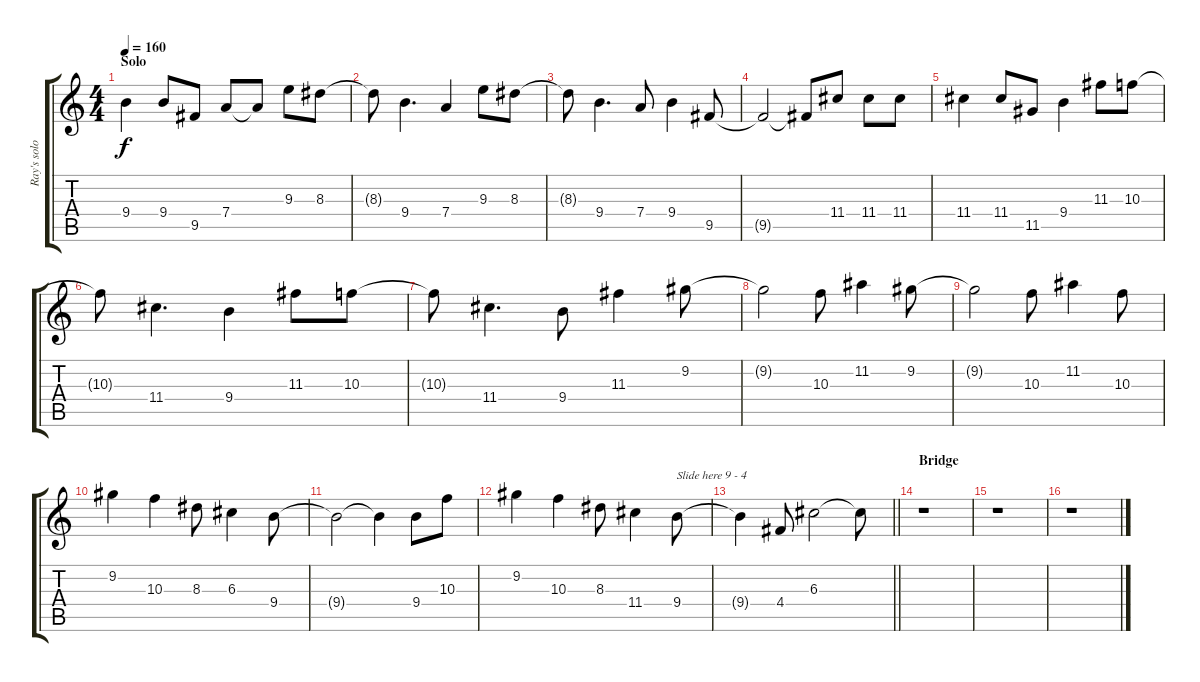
\track ("Ray's solo :-)" "Ray's solo") {instrument overdrivenguitar}
\staff {score tabs}
\tuning (E4 B3 G3 D3 A2 E2) {hide}
\ts (4 4)
\section ("" "Solo")
\tempo 160
\clef g2
\ks c
9.4.4{dy f} 9.4.8 9.5.8 7.4.8 7.4{t}.8 9.3.8 8.3.8 |
8.3{t}.8 9.4.4{d} 7.4.4 9.3.8 8.3.8 |
8.3{t}.8 9.4.4{d} 7.4.8 9.4.4 9.5.8 |
9.5{t}.2 9.5{t}.8 11.4.8 11.4.8 11.4.8 |
11.4.4 11.4.8 11.5.8 9.4.4 11.3.8 10.3.8 |
10.3{t}.8 11.4.4{d} 9.4.4 11.3.8 10.3.8 |
10.3{t}.8 11.4.4{d} 9.4.8 11.3.4 9.2.8 |
9.2{t}.2 10.3.8 11.2.4 9.2.8 |
9.2{t}.2 10.3.8 11.2.4 10.3.8 |
9.2.4 10.3.4 8.3.8 6.3.4 9.4.8 |
9.4{t}.2 9.4{t}.4 9.4.8 10.3.8 |
9.2.4 10.3.4 8.3.8 11.4.4 9.4.8{txt "Slide here 9 - 4"} |
\barLineRight lightlight
9.4{t}.4 4.4.8 6.3.2 6.3{t}.8 |
\section ("" "Bridge")
r.1 |
r.1 |
r.1
